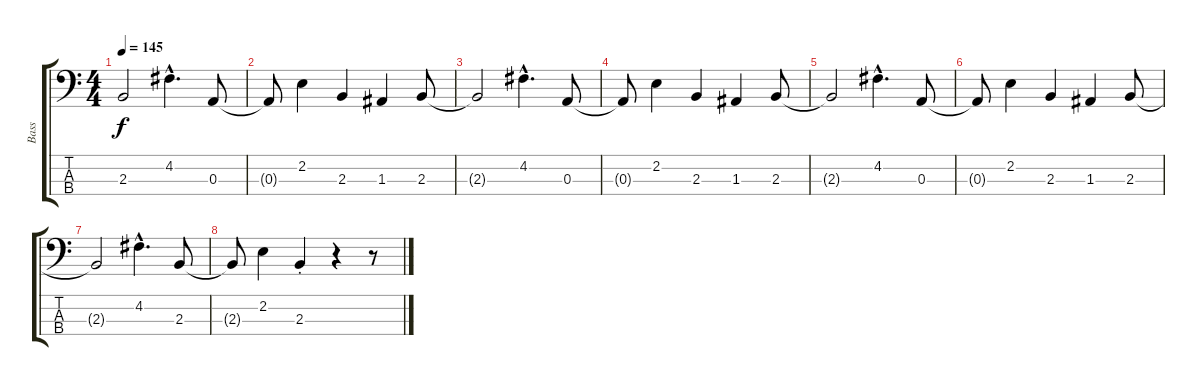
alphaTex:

\track ("Bass" "Bass") {instrument electricbassfinger}
\staff {score tabs}
\tuning (G2 D2 A1 E1) {hide}
\ts (4 4)
\tempo 145
\clef f4
\ks c
2.3.2{dy f} 4.2{hac}.4{d} 0.3.8 |
0.3{t}.8 2.2.4 2.3.4 1.3.4 2.3.8 |
2.3{t}.2 4.2{hac}.4{d} 0.3.8 |
0.3{t}.8 2.2.4 2.3.4 1.3.4 2.3.8 |
2.3{t}.2 4.2{hac}.4{d} 0.3.8 |
0.3{t}.8 2.2.4 2.3.4 1.3.4 2.3.8 |
2.3{t}.2 4.2{hac}.4{d} 2.3.8 |
2.3{t}.8 2.2.4 2.3{st}.4 r.4 r.8
